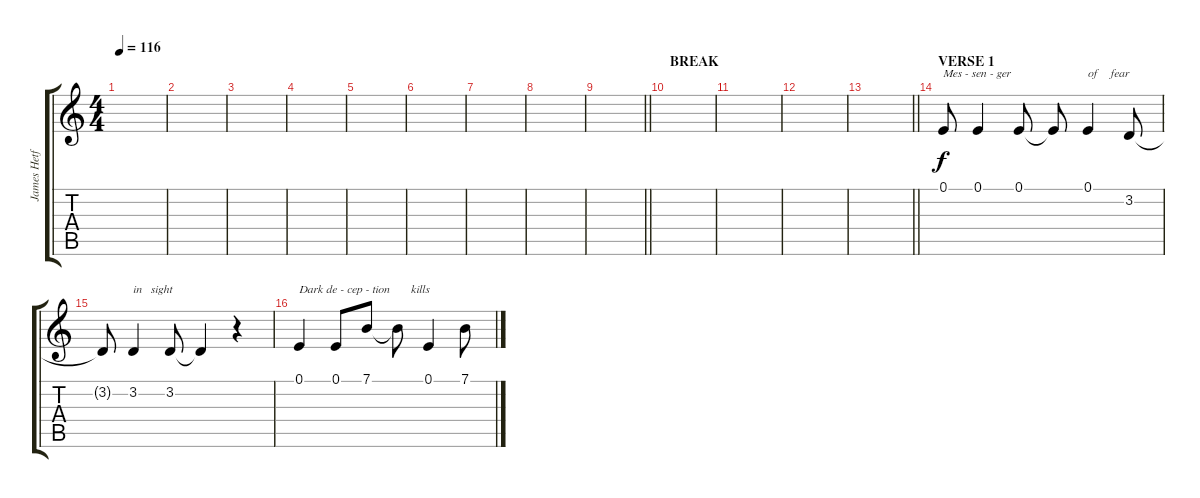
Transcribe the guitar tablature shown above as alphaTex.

\track ("James Hetfeild (Vocals)" "James Hetf") {instrument sopranosax}
\staff {score tabs}
\tuning (E4 B3 G3 D3 A2 D2) {hide}
\ts (4 4)
\tempo 116
\clef g2
\ks c
|
|
|
|
|
|
|
|
\barLineRight lightlight
|
\section ("" "BREAK")
|
|
|
\barLineRight lightlight
|
\section ("" "VERSE 1")
0.1.8{txt "Mes - sen - ger "} 0.1.4 0.1.8 0.1{t}.8 0.1.4{txt "of    fear "} 3.2.8 |
3.2{t}.8 3.2.4{txt "in   sight"} 3.2.8 3.2{t}.4 r.4 |
0.1.4{txt "Dark de - cep - tion       kills "} 0.1.8 7.1.8 7.1{t}.8 0.1.4 7.1.8
